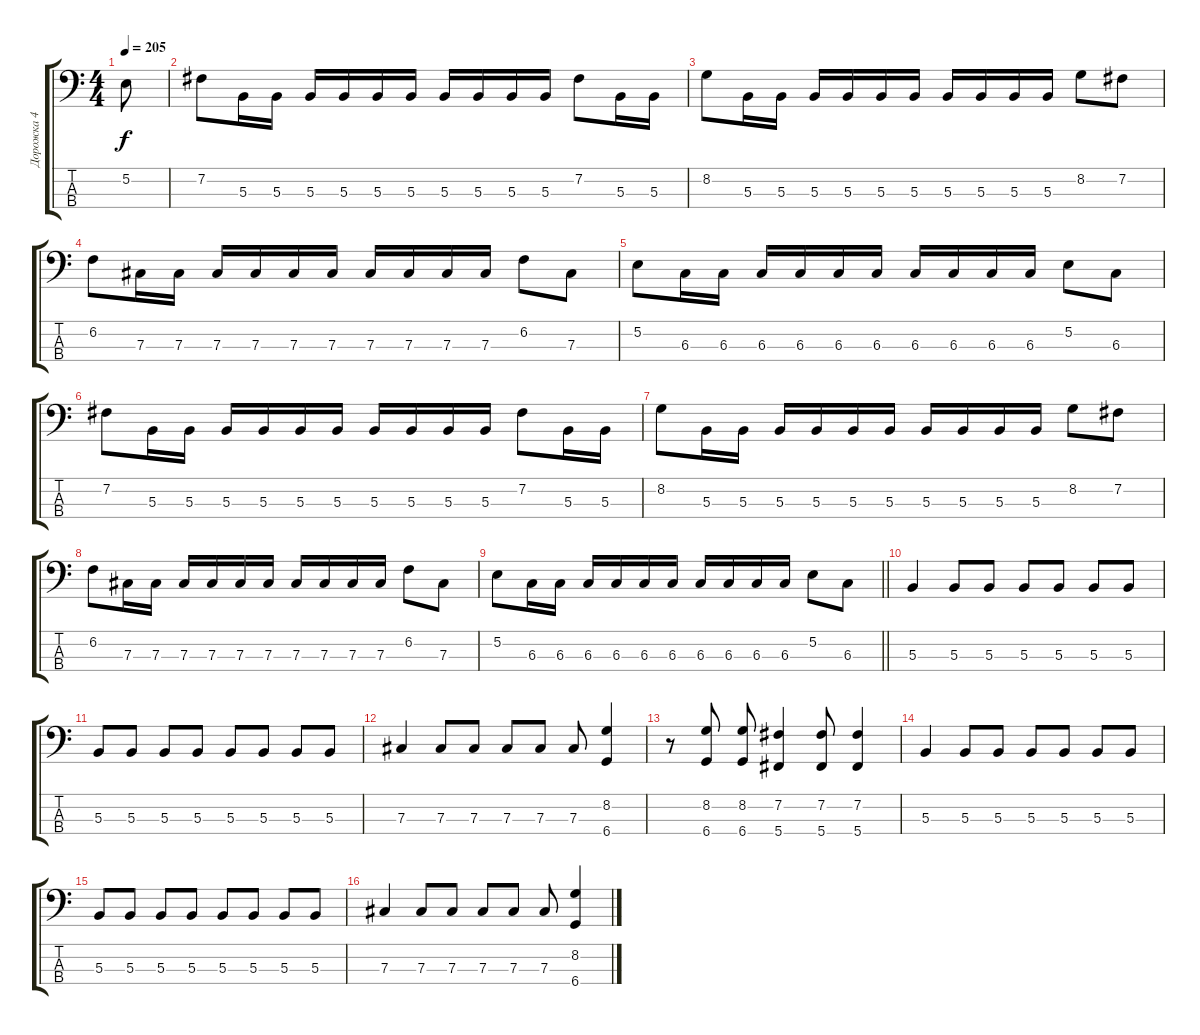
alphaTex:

\track ("Дорожка 4" "Дорожка 4") {instrument electricbasspick}
\staff {score tabs}
\tuning (E2 B1 Gb1 Db1) {hide}
\ts (4 4)
\tempo 205
\clef f4
\ks c
5.2.8{dy f} |
7.2.8 5.3.16 5.3.16 5.3.16 5.3.16 5.3.16 5.3.16 5.3.16 5.3.16 5.3.16 5.3.16 7.2.8 5.3.16 5.3.16 |
8.2.8 5.3.16 5.3.16 5.3.16 5.3.16 5.3.16 5.3.16 5.3.16 5.3.16 5.3.16 5.3.16 8.2.8 7.2.8 |
6.2.8 7.3.16 7.3.16 7.3.16 7.3.16 7.3.16 7.3.16 7.3.16 7.3.16 7.3.16 7.3.16 6.2.8 7.3.8 |
5.2.8 6.3.16 6.3.16 6.3.16 6.3.16 6.3.16 6.3.16 6.3.16 6.3.16 6.3.16 6.3.16 5.2.8 6.3.8 |
7.2.8 5.3.16 5.3.16 5.3.16 5.3.16 5.3.16 5.3.16 5.3.16 5.3.16 5.3.16 5.3.16 7.2.8 5.3.16 5.3.16 |
8.2.8 5.3.16 5.3.16 5.3.16 5.3.16 5.3.16 5.3.16 5.3.16 5.3.16 5.3.16 5.3.16 8.2.8 7.2.8 |
6.2.8 7.3.16 7.3.16 7.3.16 7.3.16 7.3.16 7.3.16 7.3.16 7.3.16 7.3.16 7.3.16 6.2.8 7.3.8 |
\barLineRight lightlight
5.2.8 6.3.16 6.3.16 6.3.16 6.3.16 6.3.16 6.3.16 6.3.16 6.3.16 6.3.16 6.3.16 5.2.8 6.3.8 |
5.3.4 5.3.8 5.3.8 5.3.8 5.3.8 5.3.8 5.3.8 |
5.3.8 5.3.8 5.3.8 5.3.8 5.3.8 5.3.8 5.3.8 5.3.8 |
7.3.4 7.3.8 7.3.8 7.3.8 7.3.8 7.3.8 (8.2 6.4).4 |
r.8 (8.2 6.4).8 (8.2 6.4).8 (7.2 5.4).4 (7.2 5.4).8 (7.2 5.4).4 |
5.3.4 5.3.8 5.3.8 5.3.8 5.3.8 5.3.8 5.3.8 |
5.3.8 5.3.8 5.3.8 5.3.8 5.3.8 5.3.8 5.3.8 5.3.8 |
7.3.4 7.3.8 7.3.8 7.3.8 7.3.8 7.3.8 (8.2 6.4).4
